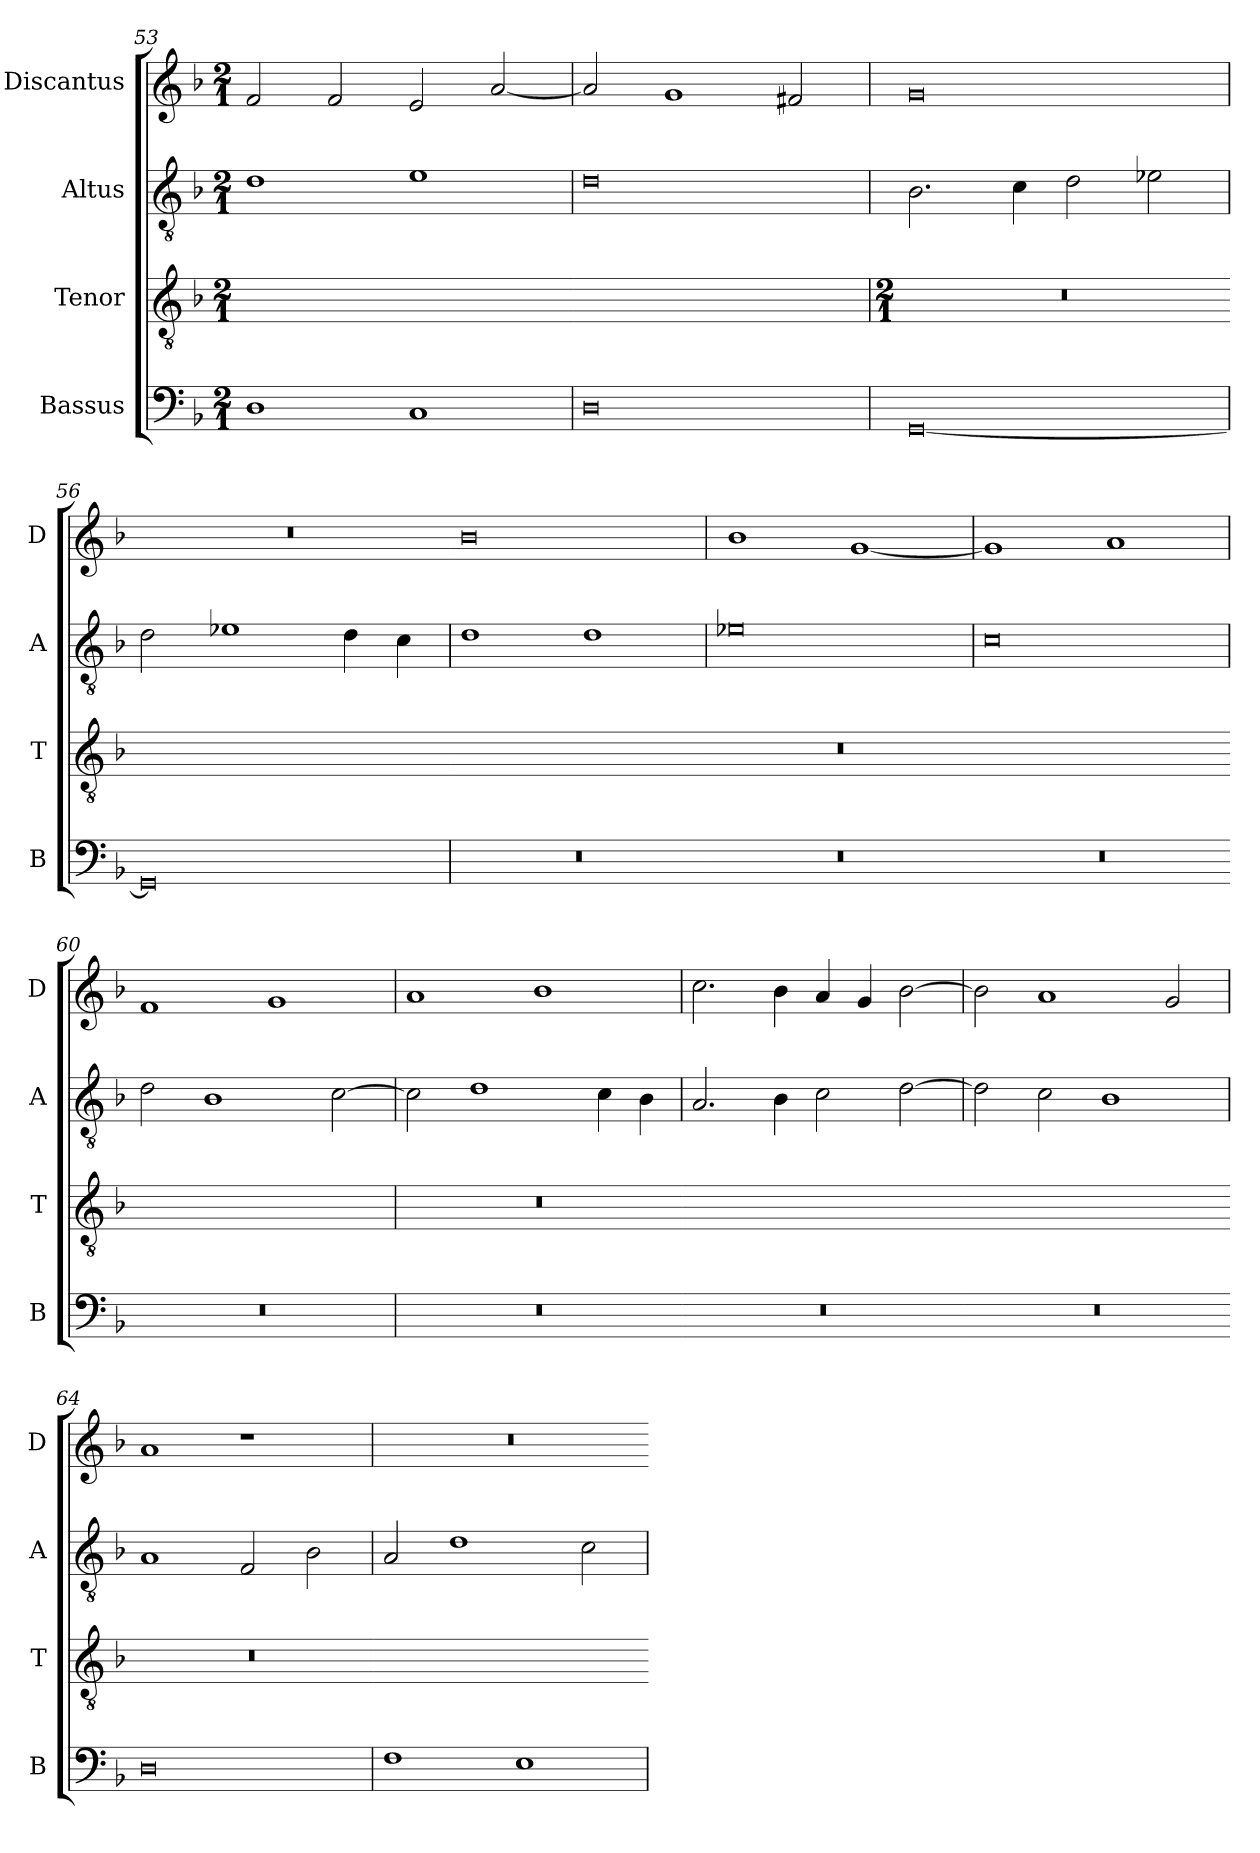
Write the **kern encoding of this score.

**kern	**kern	**kern	**kern
*part4	*part3	*part2	*part1
*staff4	*staff3	*staff2	*staff1
*I"Bassus	*I"Tenor	*I"Altus	*I"Discantus
*I'B	*I'T	*I'A	*I'D
*clefF4	*clefGv2	*clefGv2	*clefG2
*k[b-]	*k[b-]	*k[b-]	*k[b-]
*M2/1	*M2/1	*M2/1	*M2/1
=53	=53	=53	=53
!	!LO:N:vis=2	!	!
1D	3%4.Ayy_	1d	2f/
.	.	.	2f/
1C	.	1e	2e/
.	.	.	[2a/
=54	=54-	=54	=54
!	!LO:N:vis=2	!	!
0D	3%4.Ayy]	0d	2a/]
.	.	.	1g
.	.	.	2f#X/
=55	=55	=55	=55
*	*M2/1	*	*
!	!LO:N:vis=2	!	!
[0GG	3%4.r	2.B-\	0g
.	.	4c\	.
.	.	2d\	.
.	.	2e-X\	.
=56	=56-	=56	=56
!	!LO:N:vis=2	!	!
0GG]	3%4.ryy	2d\	0r
.	.	1e-X	.
.	.	4d\	.
.	.	4c\	.
=57	=57-	=57	=57
!	!LO:N:vis=2	!	!
0r	3%4.ryy	1d	0b-
.	.	1d	.
=58	=58-	=58	=58
!	!LO:N:vis=2	!	!
0r	3%4.r	0e-X	1b-
.	.	.	[1g
=59	=59-	=59	=59
!	!LO:N:vis=2	!	!
0r	3%4.ryy	0c	1g]
.	.	.	1a
=60	=60-	=60	=60
!	!LO:N:vis=2	!	!
0r	3%4.ryy	2d\	1f
.	.	1B-	.
.	.	.	1g
.	.	[2c\	.
=61	=61	=61	=61
!	!LO:N:vis=2	!	!
0r	3%4.r	2c\]	1a
.	.	1d	.
.	.	.	1b-
.	.	4c\	.
.	.	4B-\	.
=62	=62-	=62	=62
!	!LO:N:vis=2	!	!
0r	3%4.ryy	2.A/	2.cc\
.	.	4B-\	4b-\
.	.	2c\	4a/
.	.	.	4g/
.	.	[2d\	[2b-\
=63	=63-	=63	=63
!	!LO:N:vis=2	!	!
0r	3%4.ryy	2d\]	2b-\]
.	.	2c\	1a
.	.	1B-	.
.	.	.	2g/
=64	=64-	=64	=64
!	!LO:N:vis=2	!	!
0D	3%4.r	1A	1a
.	.	2F/	1r
.	.	2B-\	.
=65	=65-	=65	=65
!	!LO:N:vis=2	!	!
1F	3%4.ryy	2A/	0r
.	.	1d	.
1E	.	.	.
.	.	2c\	.
=	=-	=	=
*-	*-	*-	*-
